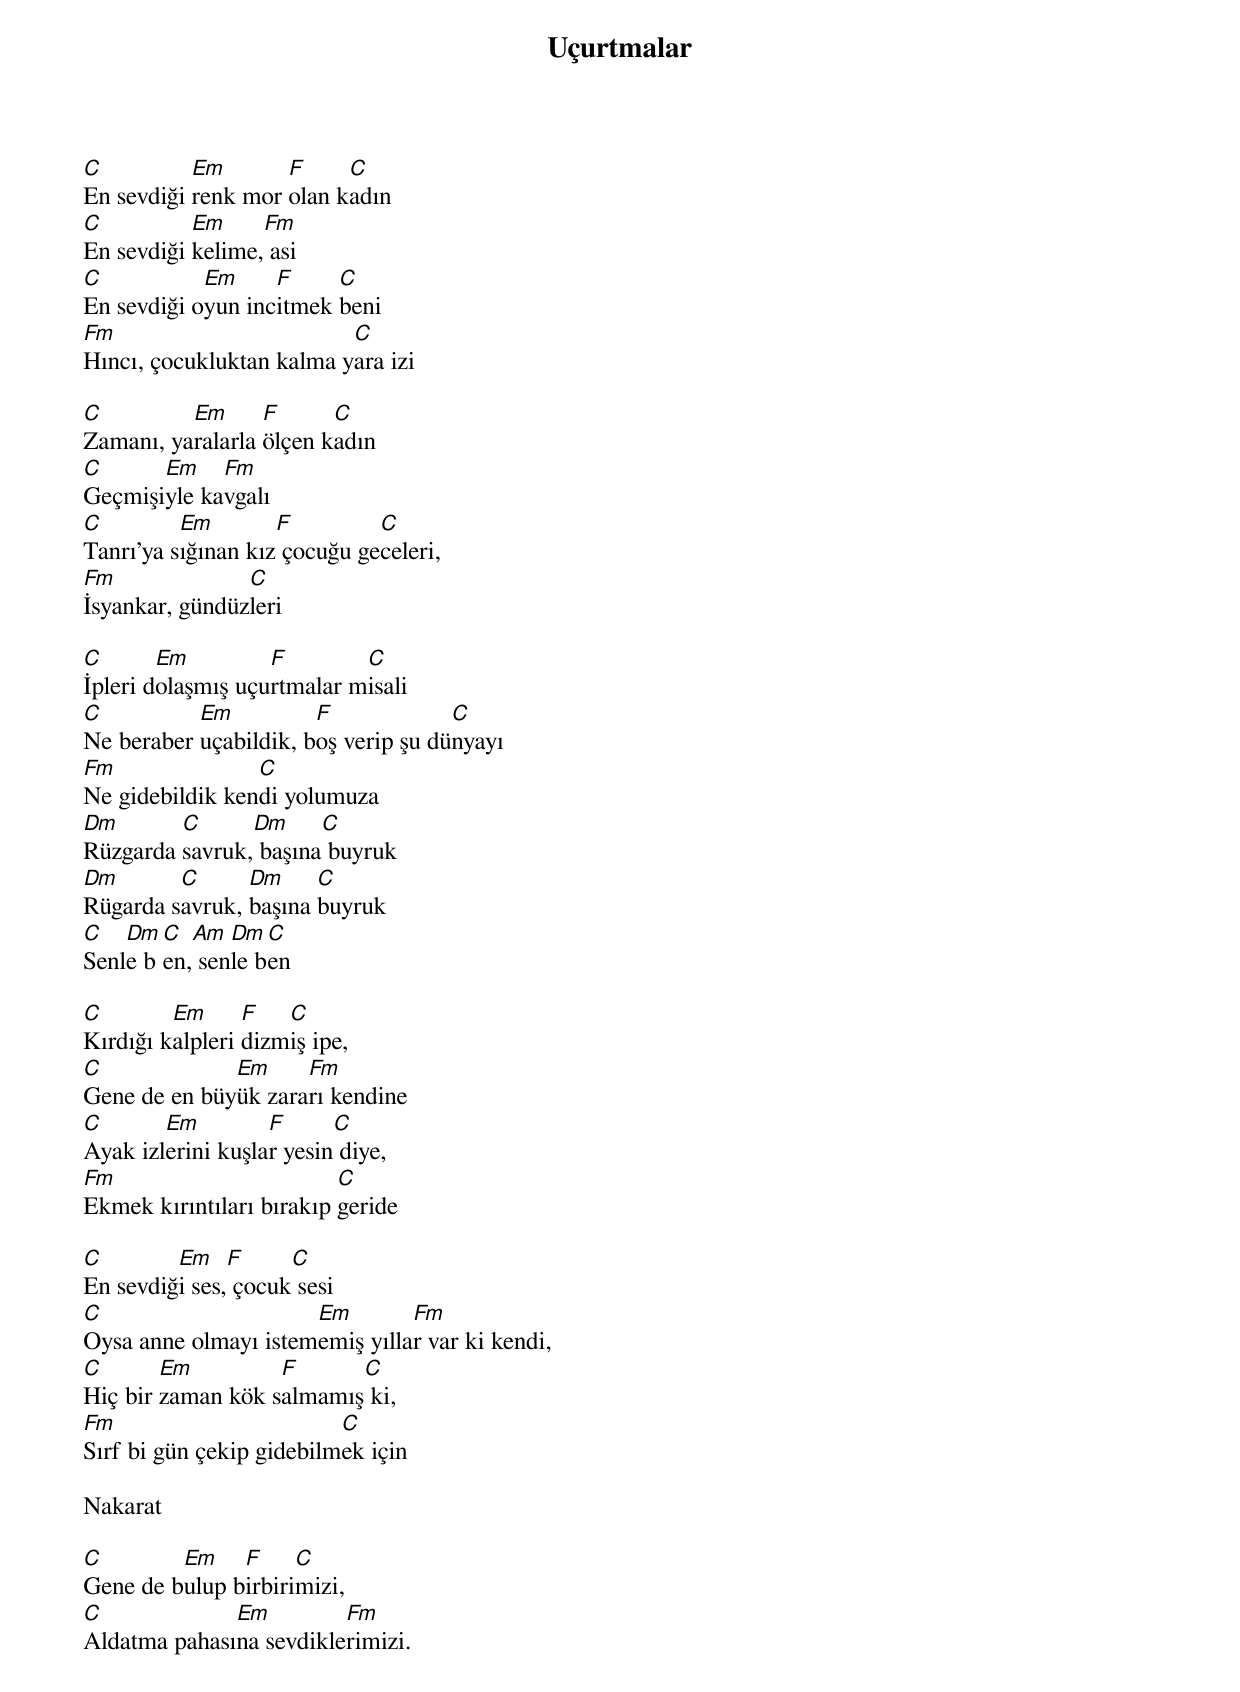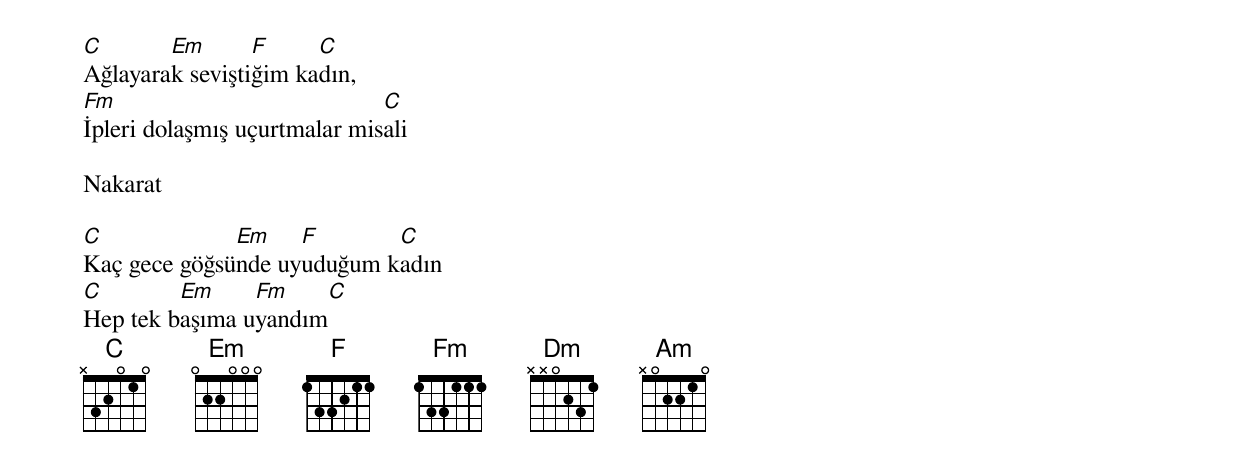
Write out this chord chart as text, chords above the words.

{title: Uçurtmalar}
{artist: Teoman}

C          Em       F     C
En sevdiği renk mor olan kadın
C          Em     Fm
En sevdiği kelime, asi
C           Em     F     C
En sevdiği oyun incitmek beni
Fm                        C
Hıncı, çocukluktan kalma yara izi

C         Em      F      C
Zamanı, yaralarla ölçen kadın
C      Em    Fm
Geçmişiyle kavgalı
C         Em        F         C
Tanrı'ya sığınan kız çocuğu geceleri,
Fm              C
İsyankar, gündüzleri

C       Em         F        C
İpleri dolaşmış uçurtmalar misali
C          Em          F             C
Ne beraber uçabildik, boş verip şu dünyayı
Fm               C
Ne gidebildik kendi yolumuza
Dm       C      Dm     C
Rüzgarda savruk, başına buyruk
Dm       C      Dm     C
Rügarda savruk, başına buyruk
C   Dm C  Am  Dm  C
Senle ben, senle ben

C        Em      F   C
Kırdığı kalpleri dizmiş ipe,
C             Em     Fm
Gene de en büyük zararı kendine
C       Em         F      C
Ayak izlerini kuşlar yesin diye,
Fm                        C
Ekmek kırıntıları bırakıp geride

C        Em    F     C
En sevdiği ses, çocuk sesi
C                     Em        Fm
Oysa anne olmayı istememiş yıllar var ki kendi,
C       Em         F      C
Hiç bir zaman kök salmamış ki,
Fm                        C
Sırf bi gün çekip gidebilmek için

Nakarat

C        Em    F     C
Gene de bulup birbirimizi,
C             Em         Fm
Aldatma pahasına sevdiklerimizi.
C       Em       F     C
Ağlayarak seviştiğim kadın,
Fm                            C
İpleri dolaşmış uçurtmalar misali

Nakarat

C             Em    F       C
Kaç gece göğsünde uyuduğum kadın
C        Em     Fm     C
Hep tek başıma uyandım
